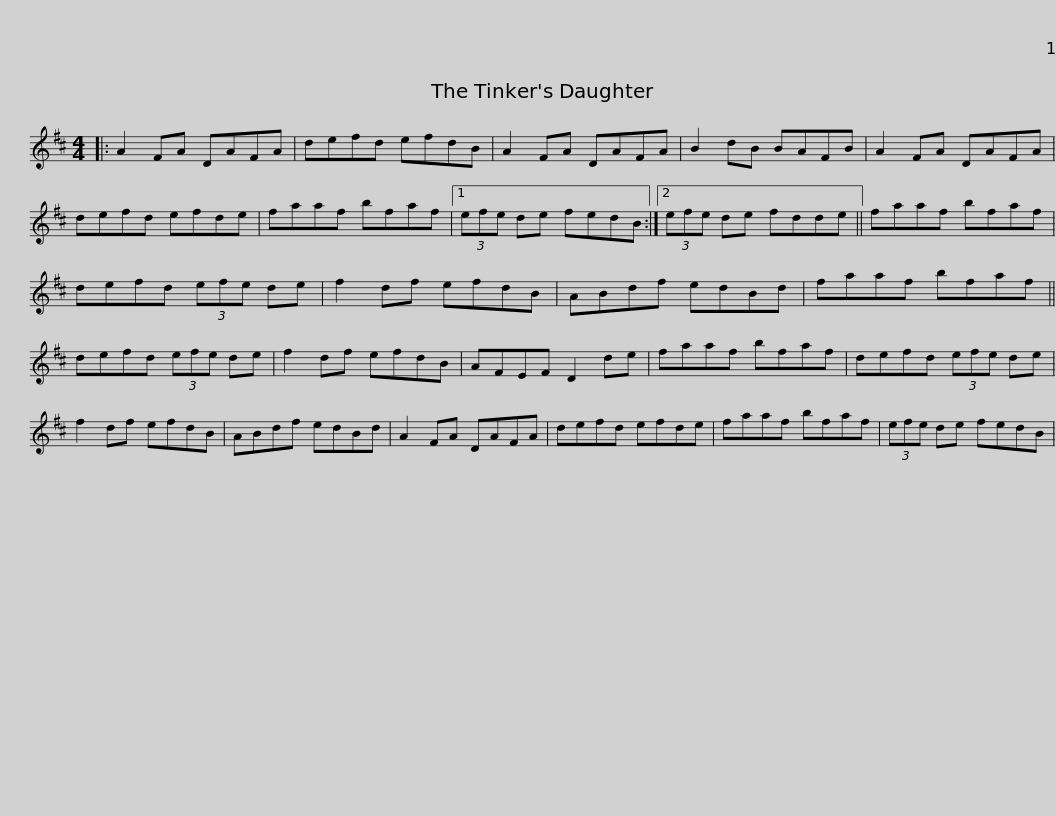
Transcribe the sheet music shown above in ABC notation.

X:1
L:1/8
M:4/4
I:linebreak $
K:D
V:1 treble
V:1
|: A2 FA DAFA | defd efdB | A2 FA DAFA | B2 dB BAFB | A2 FA DAFA |$ %5
 defd efde | faaf bfaf |1 (3efe de fedB :|2 (3efe de fdde || faaf bfaf |$ %10
 defd (3efe de | f2 df efdB | ABdf edBd | faaf bfaf || defd (3efe de |$ %15
 f2 df efdB | AFEF D2 de | faaf bfaf | defd (3efe de | f2 df efdB | %20
 ABdf edBd |$ A2 FA DAFA | defd efde | faaf bfaf | (3efe de fedB | %25
